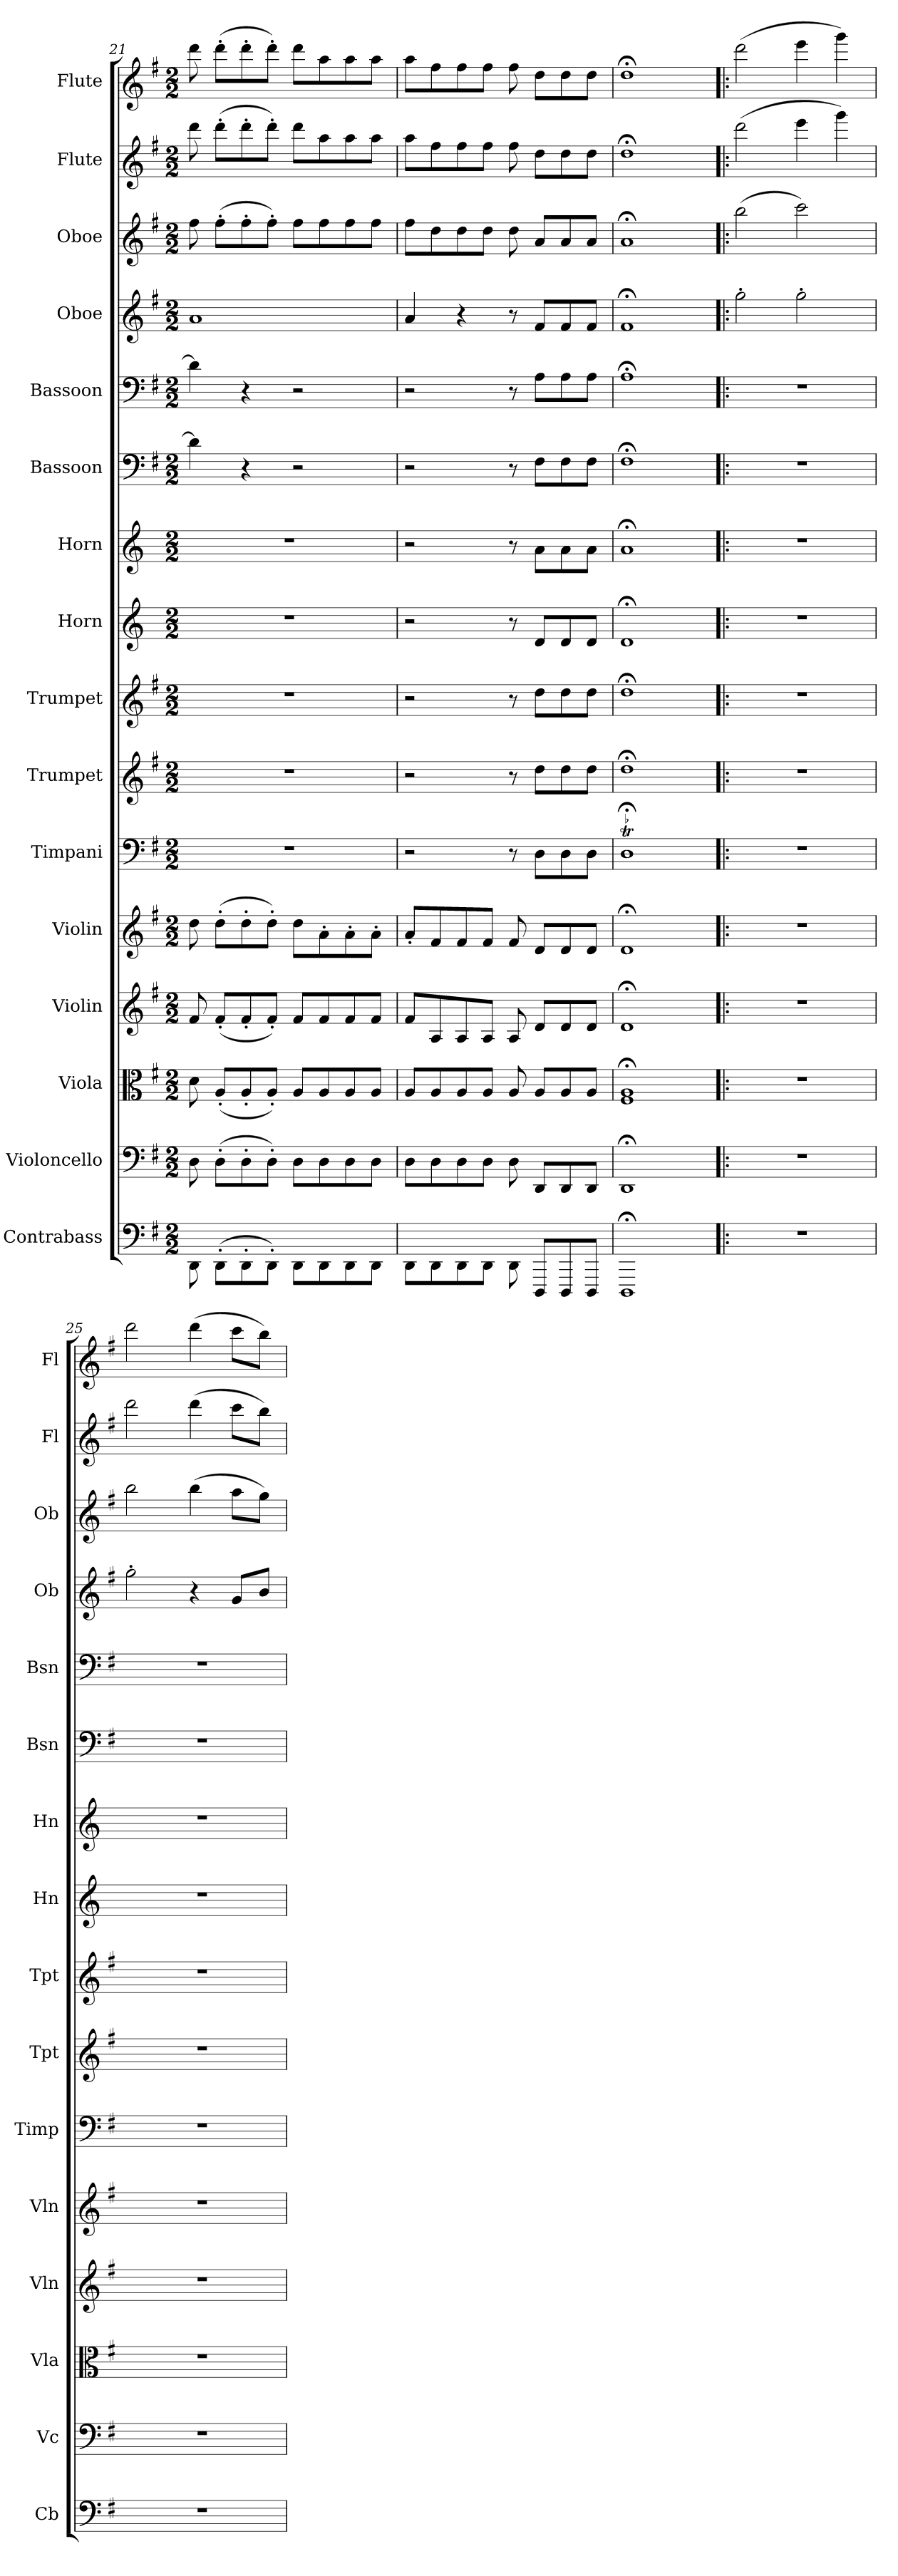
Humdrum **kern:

**kern	**kern	**kern	**kern	**kern	**kern	**kern	**kern	**kern	**kern	**kern	**kern	**kern	**kern	**kern	**kern
*part16	*part15	*part14	*part13	*part12	*part11	*part10	*part9	*part8	*part7	*part6	*part5	*part4	*part3	*part2	*part1
*staff16	*staff15	*staff14	*staff13	*staff12	*staff11	*staff10	*staff9	*staff8	*staff7	*staff6	*staff5	*staff4	*staff3	*staff2	*staff1
*I"Contrabass	*I"Violoncello	*I"Viola	*I"Violin	*I"Violin	*I"Timpani	*I"Trumpet	*I"Trumpet	*I"Horn	*I"Horn	*I"Bassoon	*I"Bassoon	*I"Oboe	*I"Oboe	*I"Flute	*I"Flute
*I'Cb	*I'Vc	*I'Vla	*I'Vln	*I'Vln	*I'Timp	*I'Tpt	*I'Tpt	*I'Hn	*I'Hn	*I'Bsn	*I'Bsn	*I'Ob	*I'Ob	*I'Fl	*I'Fl
*clefF4	*clefF4	*clefC3	*clefG2	*clefG2	*	*clefG2	*clefG2	*clefG2	*clefG2	*clefF4	*clefF4	*clefG2	*clefG2	*clefG2	*clefG2
*k[f#]	*k[f#]	*k[f#]	*k[f#]	*k[f#]	*k[f#]	*k[f#]	*k[f#]	*k[]	*k[]	*k[f#]	*k[f#]	*k[f#]	*k[f#]	*k[f#]	*k[f#]
*M2/2	*M2/2	*M2/2	*M2/2	*M2/2	*M2/2	*M2/2	*M2/2	*M2/2	*M2/2	*M2/2	*M2/2	*M2/2	*M2/2	*M2/2	*M2/2
=21	=21	=21	=21	=21	=21	=21	=21	=21	=21	=21	=21	=21	=21	=21	=21
8DD\	8D\	8d\	8f#/	8dd\	1r	1r	1r	1r	1r	4d\]	4d\]	1a/	8ff#\	8ddd\	8ddd\
(8DD'\L	(8D'\L	(8A'/L	(8f#'/L	(8dd'\L	.	.	.	.	.	.	.	.	(8ff#'\L	(8ddd'\L	(8ddd'\L
8DD'\	8D'\	8A'/	8f#'/	8dd'\	.	.	.	.	.	4r	4r	.	8ff#'\	8ddd'\	8ddd'\
8DD'\J)	8D'\J)	8A'/J)	8f#'/J)	8dd'\J)	.	.	.	.	.	.	.	.	8ff#'\J)	8ddd'\J)	8ddd'\J)
8DD\L	8D\L	8A/L	8f#/L	8dd\L	.	.	.	.	.	2r	2r	.	8ff#\L	8ddd\L	8ddd\L
8DD\	8D\	8A/	8f#/	8a'\	.	.	.	.	.	.	.	.	8ff#\	8aa\	8aa\
8DD\	8D\	8A/	8f#/	8a'\	.	.	.	.	.	.	.	.	8ff#\	8aa\	8aa\
8DD\J	8D\J	8A/J	8f#/J	8a'\J	.	.	.	.	.	.	.	.	8ff#\J	8aa\J	8aa\J
=22	=22	=22	=22	=22	=22	=22	=22	=22	=22	=22	=22	=22	=22	=22	=22
8DD\L	8D\L	8A/L	8f#/L	8a'/L	2r	2r	2r	2r	2r	2r	2r	4a/	8ff#\L	8aa\L	8aa\L
8DD\	8D\	8A/	8A/	8f#/	.	.	.	.	.	.	.	.	8dd\	8ff#\	8ff#\
8DD\	8D\	8A/	8A/	8f#/	.	.	.	.	.	.	.	4r	8dd\	8ff#\	8ff#\
8DD\J	8D\J	8A/J	8A/J	8f#/J	.	.	.	.	.	.	.	.	8dd\J	8ff#\J	8ff#\J
8DD\	8D\	8A/	8A/	8f#/	8r	8r	8r	8r	8r	8r	8r	8r	8dd\	8ff#\	8ff#\
8DDD/L	8DD/L	8A/L	8d/L	8d/L	8D\L	8dd\L	8dd\L	8d/L	8a\L	8F#\L	8A\L	8f#/L	8a/L	8dd\L	8dd\L
8DDD/	8DD/	8A/	8d/	8d/	8D\	8dd\	8dd\	8d/	8a\	8F#\	8A\	8f#/	8a/	8dd\	8dd\
8DDD/J	8DD/J	8A/J	8d/J	8d/J	8D\J	8dd\J	8dd\J	8d/J	8a\J	8F#\J	8A\J	8f#/J	8a/J	8dd\J	8dd\J
=23	=23	=23	=23	=23	=23	=23	=23	=23	=23	=23	=23	=23	=23	=23	=23
!	!	!	!	!	!LO:TR:acc=-	!	!	!	!	!	!	!	!	!	!
1DDD;</	1DD;</	1F#;</ 1A;</	1d;</	1d;</	1Dt;<\	1dd;<\	1dd;<\	1d;</	1a;<\	1F#;<\	1A;<\	1f#;</	1a;</	1dd;<\	1dd;<\
=24!|:	=24!|:	=24!|:	=24!|:	=24!|:	=24!|:	=24!|:	=24!|:	=24!|:	=24!|:	=24!|:	=24!|:	=24!|:	=24!|:	=24!|:	=24!|:
1r	1r	1r	1r	1r	1r	1r	1r	1r	1r	1r	1r	2gg'\	(2bb\	(2ddd\	(2ddd\
.	.	.	.	.	.	.	.	.	.	.	.	2gg'\	2ccc\)	4eee\	4eee\
.	.	.	.	.	.	.	.	.	.	.	.	.	.	4ggg\)	4ggg\)
=25	=25	=25	=25	=25	=25	=25	=25	=25	=25	=25	=25	=25	=25	=25	=25
1r	1r	1r	1r	1r	1r	1r	1r	1r	1r	1r	1r	2gg'\	2bb\	2ddd\	2ddd\
.	.	.	.	.	.	.	.	.	.	.	.	4r	(4bb\	(4ddd\	(4ddd\
.	.	.	.	.	.	.	.	.	.	.	.	8g/L	8aa\L	8ccc\L	8ccc\L
.	.	.	.	.	.	.	.	.	.	.	.	8b/J	8gg\J)	8bb\J)	8bb\J)
=	=	=	=	=	=	=	=	=	=	=	=	=	=	=	=
*-	*-	*-	*-	*-	*-	*-	*-	*-	*-	*-	*-	*-	*-	*-	*-
